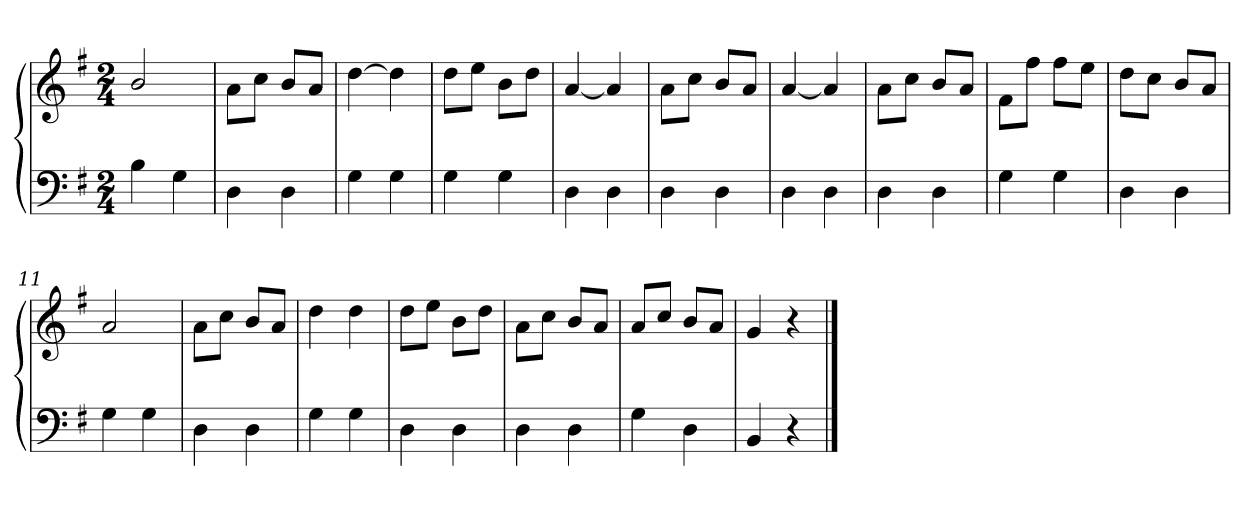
**kern	**kern
*part1	*part1
*staff2	*staff1
*clefF4	*clefG2
*k[f#]	*k[f#]
*M2/4	*M2/4
=1	=1
4B\	2b/
4G\	.
=2	=2
4D\	8a\L
.	8cc\J
4D\	8b/L
.	8a/J
=3	=3
4G\	[4dd\
4G\	4dd\]
=4	=4
4G\	8dd\L
.	8ee\J
4G\	8b\L
.	8dd\J
=5	=5
4D\	[4a/
4D\	4a/]
!!LO:LB:g=z
=6	=6
4D\	8a\L
.	8cc\J
4D\	8b/L
.	8a/J
=7	=7
4D\	[4a/
4D\	4a/]
=8	=8
4D\	8a\L
.	8cc\J
4D\	8b/L
.	8a/J
=9	=9
4G\	8f#\L
.	8ff#\J
4G\	8ff#\L
.	8ee\J
=10	=10
4D\	8dd\L
.	8cc\J
4D\	8b/L
.	8a/J
!!LO:LB:g=z
=11	=11
4G\	2a/
4G\	.
=12	=12
4D\	8a\L
.	8cc\J
4D\	8b/L
.	8a/J
=13	=13
4G\	4dd\
4G\	4dd\
=14	=14
4D\	8dd\L
.	8ee\J
4D\	8b\L
.	8dd\J
=15	=15
4D\	8a\L
.	8cc\J
4D\	8b/L
.	8a/J
=16	=16
4G\	8a/L
.	8cc/J
4D\	8b/L
.	8a/J
=17	=17
4BB/	4g/
4r	4r
==	==
*-	*-
